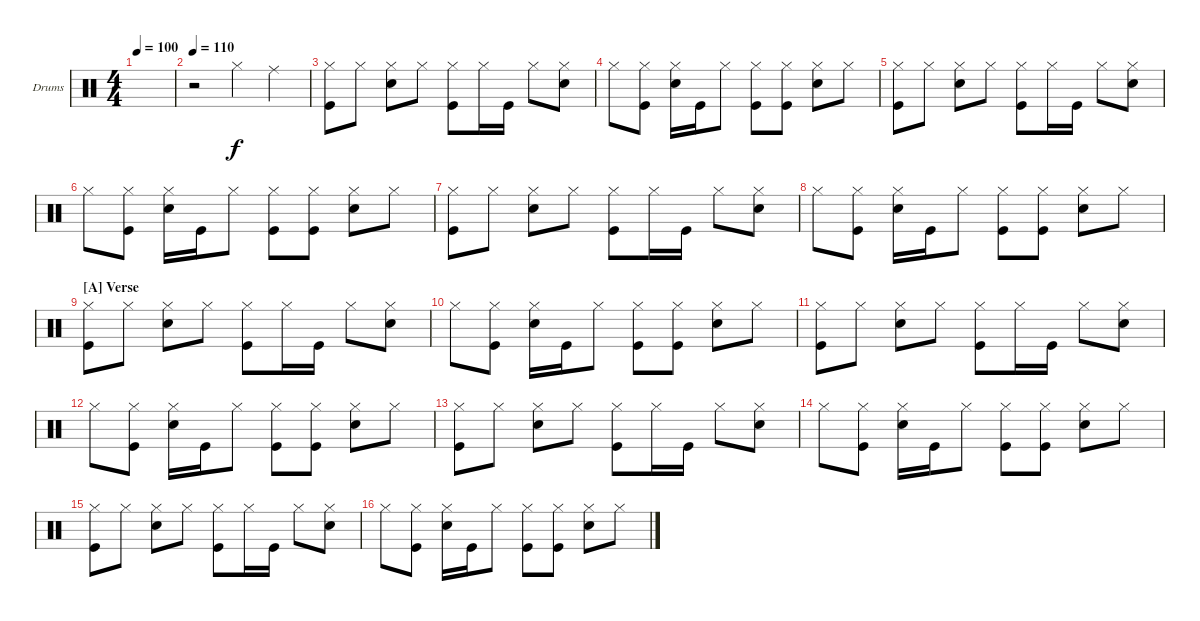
\defaultSystemsLayout 4
\bracketExtendMode groupsimilarinstruments
\firstSystemTrackNameOrientation horizontal
\otherSystemsTrackNameOrientation horizontal
\track ("Drumkit" "Drums") {instrument percussion}
\staff {score}
\articulation defaults
\ts (4 4)
\tempo 100
\clef neutral
\ks c
|
\tempo 110
r.2 "Hi-Hat (closed)".4 "Ride (middle)".4 |
("Hi-Hat (closed)" "Kick (hit)").8 "Hi-Hat (closed)".8 ("Hi-Hat (closed)" "Snare (hit) 2").8 "Hi-Hat (closed)".8 ("Hi-Hat (closed)" "Kick (hit)").8 "Hi-Hat (closed)".16 "Kick (hit)".16 "Hi-Hat (closed)".8 ("Hi-Hat (closed)" "Snare (hit) 2").8 |
"Hi-Hat (closed)".8 ("Hi-Hat (closed)" "Kick (hit)").8 ("Hi-Hat (closed)" "Snare (hit) 2").16 "Kick (hit)".16 "Hi-Hat (closed)".8 ("Hi-Hat (closed)" "Kick (hit)").8 ("Hi-Hat (closed)" "Kick (hit)").8 ("Hi-Hat (closed)" "Snare (hit) 2").8 "Hi-Hat (closed)".8 |
("Hi-Hat (closed)" "Kick (hit)").8 "Hi-Hat (closed)".8 ("Hi-Hat (closed)" "Snare (hit) 2").8 "Hi-Hat (closed)".8 ("Hi-Hat (closed)" "Kick (hit)").8 "Hi-Hat (closed)".16 "Kick (hit)".16 "Hi-Hat (closed)".8 ("Hi-Hat (closed)" "Snare (hit) 2").8 |
"Hi-Hat (closed)".8 ("Hi-Hat (closed)" "Kick (hit)").8 ("Hi-Hat (closed)" "Snare (hit) 2").16 "Kick (hit)".16 "Hi-Hat (closed)".8 ("Hi-Hat (closed)" "Kick (hit)").8 ("Hi-Hat (closed)" "Kick (hit)").8 ("Hi-Hat (closed)" "Snare (hit) 2").8 "Hi-Hat (closed)".8 |
("Hi-Hat (closed)" "Kick (hit)").8 "Hi-Hat (closed)".8 ("Hi-Hat (closed)" "Snare (hit) 2").8 "Hi-Hat (closed)".8 ("Hi-Hat (closed)" "Kick (hit)").8 "Hi-Hat (closed)".16 "Kick (hit)".16 "Hi-Hat (closed)".8 ("Hi-Hat (closed)" "Snare (hit) 2").8 |
"Hi-Hat (closed)".8 ("Hi-Hat (closed)" "Kick (hit)").8 ("Hi-Hat (closed)" "Snare (hit) 2").16 "Kick (hit)".16 "Hi-Hat (closed)".8 ("Hi-Hat (closed)" "Kick (hit)").8 ("Hi-Hat (closed)" "Kick (hit)").8 ("Hi-Hat (closed)" "Snare (hit) 2").8 "Hi-Hat (closed)".8 |
\section ("A" "Verse")
("Hi-Hat (closed)" "Kick (hit)").8 "Hi-Hat (closed)".8 ("Hi-Hat (closed)" "Snare (hit) 2").8 "Hi-Hat (closed)".8 ("Hi-Hat (closed)" "Kick (hit)").8 "Hi-Hat (closed)".16 "Kick (hit)".16 "Hi-Hat (closed)".8 ("Hi-Hat (closed)" "Snare (hit) 2").8 |
"Hi-Hat (closed)".8 ("Hi-Hat (closed)" "Kick (hit)").8 ("Hi-Hat (closed)" "Snare (hit) 2").16 "Kick (hit)".16 "Hi-Hat (closed)".8 ("Hi-Hat (closed)" "Kick (hit)").8 ("Hi-Hat (closed)" "Kick (hit)").8 ("Hi-Hat (closed)" "Snare (hit) 2").8 "Hi-Hat (closed)".8 |
("Hi-Hat (closed)" "Kick (hit)").8 "Hi-Hat (closed)".8 ("Hi-Hat (closed)" "Snare (hit) 2").8 "Hi-Hat (closed)".8 ("Hi-Hat (closed)" "Kick (hit)").8 "Hi-Hat (closed)".16 "Kick (hit)".16 "Hi-Hat (closed)".8 ("Hi-Hat (closed)" "Snare (hit) 2").8 |
"Hi-Hat (closed)".8 ("Hi-Hat (closed)" "Kick (hit)").8 ("Hi-Hat (closed)" "Snare (hit) 2").16 "Kick (hit)".16 "Hi-Hat (closed)".8 ("Hi-Hat (closed)" "Kick (hit)").8 ("Hi-Hat (closed)" "Kick (hit)").8 ("Hi-Hat (closed)" "Snare (hit) 2").8 "Hi-Hat (closed)".8 |
("Hi-Hat (closed)" "Kick (hit)").8 "Hi-Hat (closed)".8 ("Hi-Hat (closed)" "Snare (hit) 2").8 "Hi-Hat (closed)".8 ("Hi-Hat (closed)" "Kick (hit)").8 "Hi-Hat (closed)".16 "Kick (hit)".16 "Hi-Hat (closed)".8 ("Hi-Hat (closed)" "Snare (hit) 2").8 |
"Hi-Hat (closed)".8 ("Hi-Hat (closed)" "Kick (hit)").8 ("Hi-Hat (closed)" "Snare (hit) 2").16 "Kick (hit)".16 "Hi-Hat (closed)".8 ("Hi-Hat (closed)" "Kick (hit)").8 ("Hi-Hat (closed)" "Kick (hit)").8 ("Hi-Hat (closed)" "Snare (hit) 2").8 "Hi-Hat (closed)".8 |
("Hi-Hat (closed)" "Kick (hit)").8 "Hi-Hat (closed)".8 ("Hi-Hat (closed)" "Snare (hit) 2").8 "Hi-Hat (closed)".8 ("Hi-Hat (closed)" "Kick (hit)").8 "Hi-Hat (closed)".16 "Kick (hit)".16 "Hi-Hat (closed)".8 ("Hi-Hat (closed)" "Snare (hit) 2").8 |
"Hi-Hat (closed)".8 ("Hi-Hat (closed)" "Kick (hit)").8 ("Hi-Hat (closed)" "Snare (hit) 2").16 "Kick (hit)".16 "Hi-Hat (closed)".8 ("Hi-Hat (closed)" "Kick (hit)").8 ("Hi-Hat (closed)" "Kick (hit)").8 ("Hi-Hat (closed)" "Snare (hit) 2").8 "Hi-Hat (closed)".8
